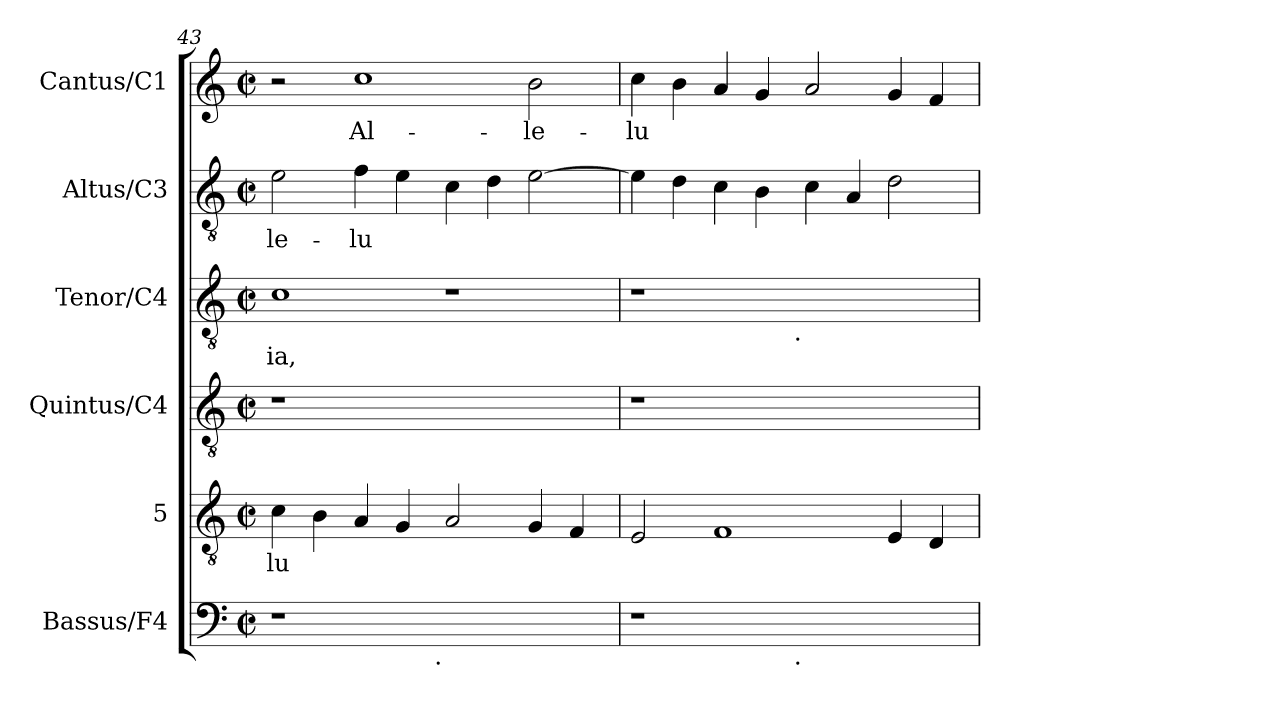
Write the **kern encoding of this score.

**kern	**kern	**text	**kern	**kern	**text	**kern	**text	**kern	**text
*part6	*part5	*part5	*part4	*part3	*part3	*part2	*part2	*part1	*part1
*staff6	*staff5	*staff5	*staff4	*staff3	*staff3	*staff2	*staff2	*staff1	*staff1
*I"Bassus/F4	*I"5	*	*I"Quintus/C4	*I"Tenor/C4	*	*I"Altus/C3	*	*I"Cantus/C1	*
*I'B	*	*	*	*I'T	*	*I'A	*	*I'C	*
*clefF4	*clefGv2	*	*clefGv2	*clefGv2	*	*clefGv2	*	*clefG2	*
*k[]	*k[]	*	*k[]	*k[]	*	*k[]	*	*k[]	*
*C:	*C:	*	*C:	*C:	*	*C:	*	*C:	*
*M2/2	*M2/2	*	*M2/2	*M2/2	*	*M2/2	*	*M2/2	*
*met(c|)	*met(c|)	*	*met(c|)	*met(c|)	*	*met(c|)	*	*met(c|)	*
=43	=43	=43	=43	=43	=43	=43	=43	=43	=43
!	!	!LO:LY:b:cj	!	!	!LO:LY:b:rj	!	!LO:LY:b:rj	!	!
*^	*	*	*	*	*	*	*	*	*
1r	2ryy	4c\	-lu-	1r	1c	-ia,	2e\	-le-	2r	.
!	!	!	!LO:LY:b:cj	!	!	!	!	!	!	!
.	.	4B\	--	.	.	.	.	.	.	.
!	!	!	!LO:LY:b:cj	!	!	!	!	!LO:LY:b:rj	!	!LO:LY:b:rj
.	4...ryy	4A/	--	.	.	.	4f\	-lu-	1cc	Al-
!	!	!	!LO:LY:b:cj	!	!	!	!	!LO:LY:b:rj	!	!
.	.	4G/	--	.	.	.	4e\	--	.	.
!	!LO:TX:b:t=.	!	!	!	!	!	!	!	!	!
.	1ryy	.	.	.	.	.	.	.	.	.
!	!	!	!LO:LY:b:cj	!	!	!	!	!LO:LY:b:rj	!	!
1ryy	.	2A/	--	1ryy	1r	.	4c\	--	.	.
!	!	!	!	!	!	!	!	!LO:LY:b:rj	!	!
.	.	.	.	.	.	.	4d\	--	.	.
!	!	!	!LO:LY:b:cj	!	!	!	!	!LO:LY:b:rj	!	!LO:LY:b:rj
.	.	4G/	--	.	.	.	[>2e\	--	2b\	-le-
!	!	!	!LO:LY:b:cj	!	!	!	!	!	!	!
.	.	4F/	--	.	.	.	.	.	.	.
.	32ryy	.	.	.	.	.	.	.	.	.
=44	=44	=44	=44	=44	=44	=44	=44	=44	=44	=44
!	!	!	!LO:LY:b:cj	!	!	!	!	!LO:LY:b:rj	!	!LO:LY:b:rj
*	*	*	*	*	*^	*	*	*	*	*
1r	2ryy	2E/	--	1r	1r	2ryy	.	4e\]	--	4cc\	-lu-
!	!	!	!	!	!	!	!	!	!LO:LY:b:rj	!	!LO:LY:b:rj
.	.	.	.	.	.	.	.	4d\	--	4b\	--
!	!	!	!LO:LY:b:cj	!	!	!	!	!	!LO:LY:b:rj	!	!LO:LY:b:rj
.	4...ryy	1F	--	.	.	4...ryy	.	4c\	--	4a/	--
!	!	!	!	!	!	!	!	!	!LO:LY:b:rj	!	!LO:LY:b:rj
.	.	.	.	.	.	.	.	4B\	--	4g/	--
!	!	!	!	!	!	!LO:TX:b:t=.	!	!	!	!	!
!	!LO:TX:b:t=.	!	!	!	!	!	!	!	!	!	!
.	1ryy	.	.	.	.	1ryy	.	.	.	.	.
!	!	!	!	!	!	!	!	!	!LO:LY:b:rj	!	!LO:LY:b:rj
1ryy	.	.	.	1ryy	1ryy	.	.	4c\	--	2a/	--
!	!	!	!	!	!	!	!	!	!LO:LY:b:rj	!	!
.	.	.	.	.	.	.	.	4A/	--	.	.
!	!	!	!LO:LY:b:cj	!	!	!	!	!	!LO:LY:b:rj	!	!LO:LY:b:rj
.	.	4E/	--	.	.	.	.	2d\	--	4g/	--
!	!	!	!LO:LY:b:cj	!	!	!	!	!	!	!	!LO:LY:b:rj
.	.	4D/	--	.	.	.	.	.	.	4f/	--
.	32ryy	.	.	.	.	32ryy	.	.	.	.	.
*v	*v	*	*	*	*v	*v	*	*	*	*	*
=	=	=	=	=	=	=	=	=	=
*-	*-	*-	*-	*-	*-	*-	*-	*-	*-
